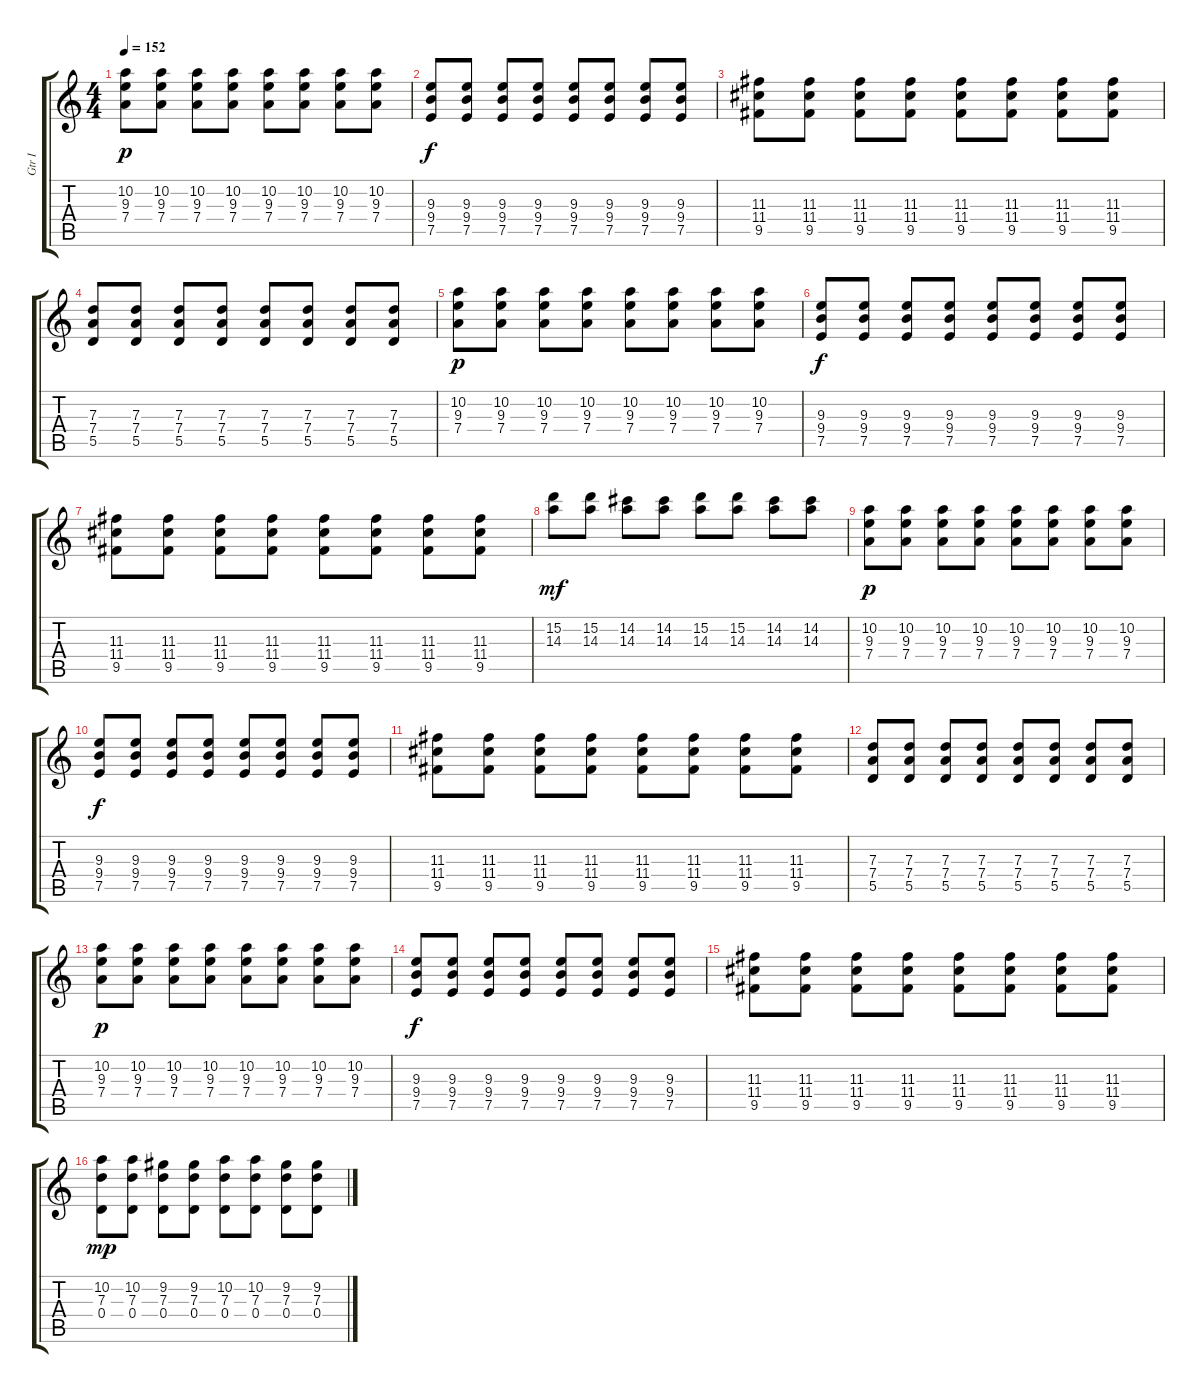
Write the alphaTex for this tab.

\track ("Gtr I" "Gtr I") {instrument overdrivenguitar}
\staff {score tabs}
\tuning (E4 B3 G3 D3 A2 E2) {hide}
\ts (4 4)
\tempo 152
\clef g2
\ks c
(10.2 9.3 7.4).8{dy p volume 13 balance 5} (10.2 9.3 7.4).8 (10.2 9.3 7.4).8 (10.2 9.3 7.4).8 (10.2 9.3 7.4).8 (10.2 9.3 7.4).8 (10.2 9.3 7.4).8 (10.2 9.3 7.4).8 |
(9.3 9.4 7.5).8{dy f} (9.3 9.4 7.5).8 (9.3 9.4 7.5).8 (9.3 9.4 7.5).8 (9.3 9.4 7.5).8 (9.3 9.4 7.5).8 (9.3 9.4 7.5).8 (9.3 9.4 7.5).8 |
(11.3 11.4 9.5).8 (11.3 11.4 9.5).8 (11.3 11.4 9.5).8 (11.3 11.4 9.5).8 (11.3 11.4 9.5).8 (11.3 11.4 9.5).8 (11.3 11.4 9.5).8 (11.3 11.4 9.5).8 |
(7.3 7.4 5.5).8 (7.3 7.4 5.5).8 (7.3 7.4 5.5).8 (7.3 7.4 5.5).8 (7.3 7.4 5.5).8 (7.3 7.4 5.5).8 (7.3 7.4 5.5).8 (7.3 7.4 5.5).8 |
(10.2 9.3 7.4).8{dy p} (10.2 9.3 7.4).8 (10.2 9.3 7.4).8 (10.2 9.3 7.4).8 (10.2 9.3 7.4).8 (10.2 9.3 7.4).8 (10.2 9.3 7.4).8 (10.2 9.3 7.4).8 |
(9.3 9.4 7.5).8{dy f} (9.3 9.4 7.5).8 (9.3 9.4 7.5).8 (9.3 9.4 7.5).8 (9.3 9.4 7.5).8 (9.3 9.4 7.5).8 (9.3 9.4 7.5).8 (9.3 9.4 7.5).8 |
(11.3 11.4 9.5).8 (11.3 11.4 9.5).8 (11.3 11.4 9.5).8 (11.3 11.4 9.5).8 (11.3 11.4 9.5).8 (11.3 11.4 9.5).8 (11.3 11.4 9.5).8 (11.3 11.4 9.5).8 |
(15.2 14.3).8{dy mf} (15.2 14.3).8 (14.2 14.3).8 (14.2 14.3).8 (15.2 14.3).8 (15.2 14.3).8 (14.2 14.3).8 (14.2 14.3).8 |
(10.2 9.3 7.4).8{dy p} (10.2 9.3 7.4).8 (10.2 9.3 7.4).8 (10.2 9.3 7.4).8 (10.2 9.3 7.4).8 (10.2 9.3 7.4).8 (10.2 9.3 7.4).8 (10.2 9.3 7.4).8 |
(9.3 9.4 7.5).8{dy f} (9.3 9.4 7.5).8 (9.3 9.4 7.5).8 (9.3 9.4 7.5).8 (9.3 9.4 7.5).8 (9.3 9.4 7.5).8 (9.3 9.4 7.5).8 (9.3 9.4 7.5).8 |
(11.3 11.4 9.5).8 (11.3 11.4 9.5).8 (11.3 11.4 9.5).8 (11.3 11.4 9.5).8 (11.3 11.4 9.5).8 (11.3 11.4 9.5).8 (11.3 11.4 9.5).8 (11.3 11.4 9.5).8 |
(7.3 7.4 5.5).8 (7.3 7.4 5.5).8 (7.3 7.4 5.5).8 (7.3 7.4 5.5).8 (7.3 7.4 5.5).8 (7.3 7.4 5.5).8 (7.3 7.4 5.5).8 (7.3 7.4 5.5).8 |
(10.2 9.3 7.4).8{dy p} (10.2 9.3 7.4).8 (10.2 9.3 7.4).8 (10.2 9.3 7.4).8 (10.2 9.3 7.4).8 (10.2 9.3 7.4).8 (10.2 9.3 7.4).8 (10.2 9.3 7.4).8 |
(9.3 9.4 7.5).8{dy f} (9.3 9.4 7.5).8 (9.3 9.4 7.5).8 (9.3 9.4 7.5).8 (9.3 9.4 7.5).8 (9.3 9.4 7.5).8 (9.3 9.4 7.5).8 (9.3 9.4 7.5).8 |
(11.3 11.4 9.5).8 (11.3 11.4 9.5).8 (11.3 11.4 9.5).8 (11.3 11.4 9.5).8 (11.3 11.4 9.5).8 (11.3 11.4 9.5).8 (11.3 11.4 9.5).8 (11.3 11.4 9.5).8 |
(10.2 7.3 0.4).8{dy mp} (10.2 7.3 0.4).8 (9.2 7.3 0.4).8 (9.2 7.3 0.4).8 (10.2 7.3 0.4).8 (10.2 7.3 0.4).8 (9.2 7.3 0.4).8 (9.2 7.3 0.4).8
